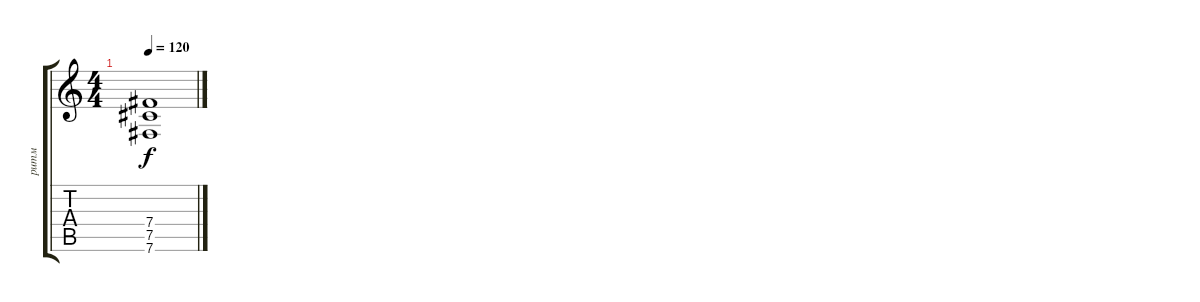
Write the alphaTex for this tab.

\track ("ритм" "ритм") {instrument distortionguitar}
\staff {score tabs}
\tuning (Db4 Ab3 E3 B2 Gb2 B1) {hide}
\ts (4 4)
\tempo 120
\clef g2
\ks c
(7.4{t} 7.5{t} 7.6{t}).1{dy f}
